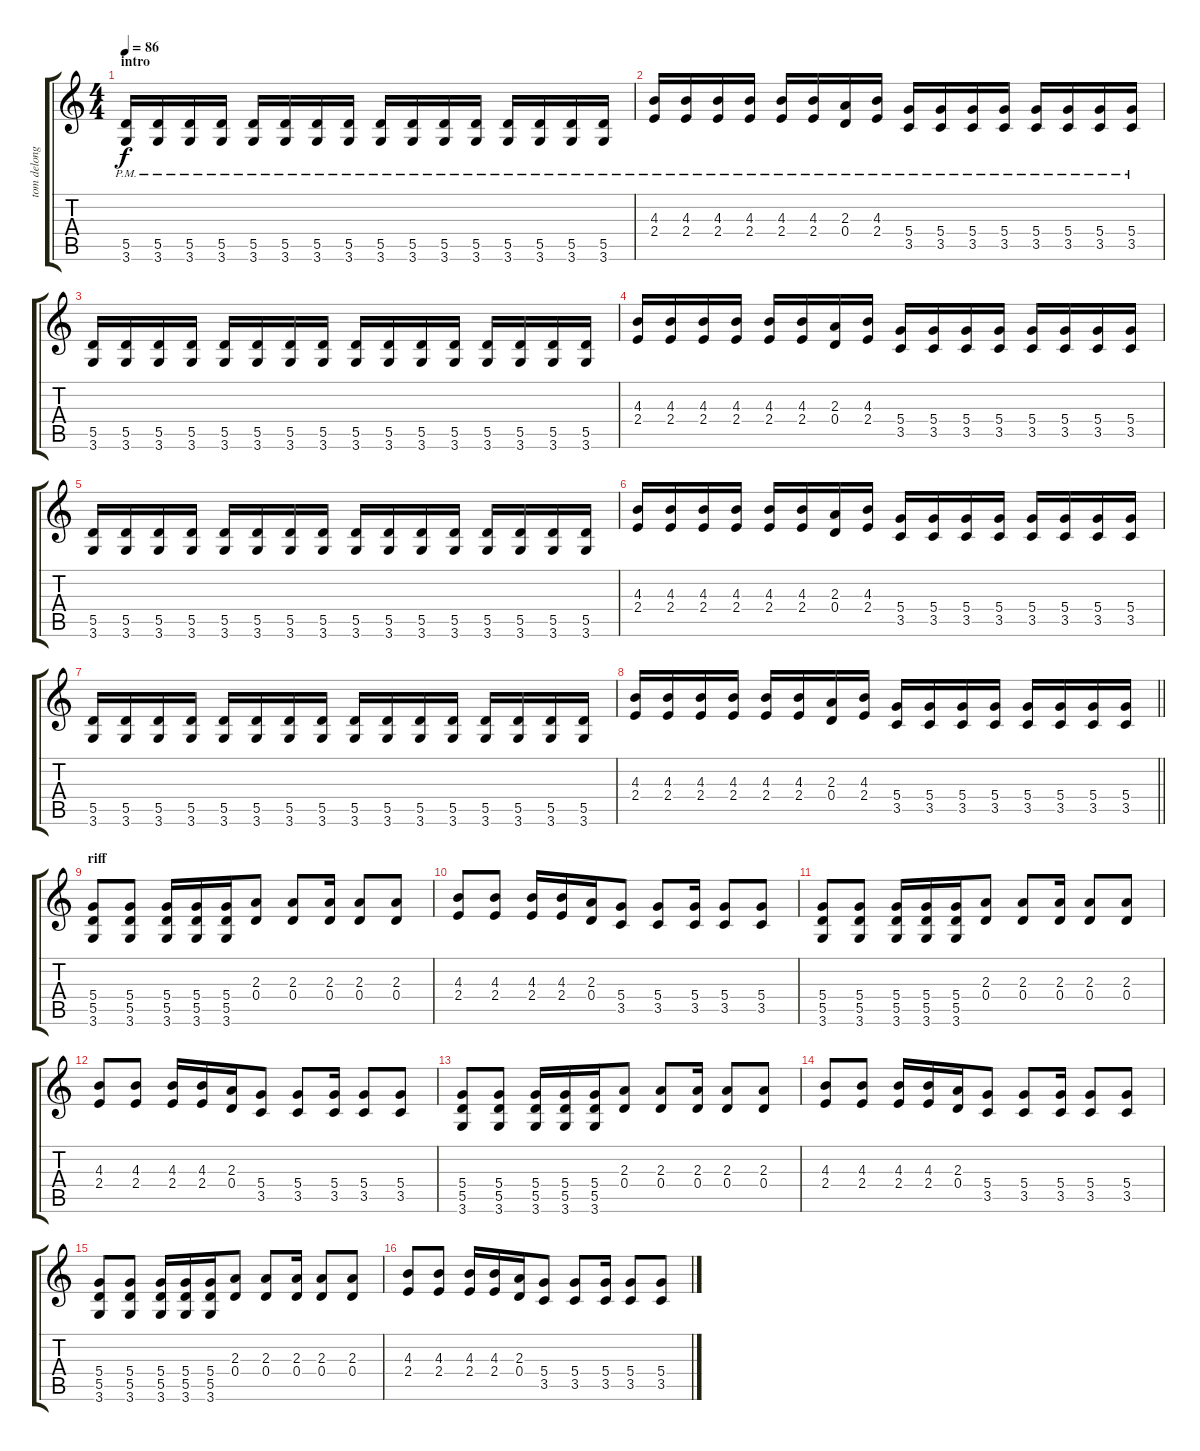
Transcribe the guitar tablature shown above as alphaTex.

\track ("tom delong guitare 1" "tom delong") {instrument overdrivenguitar}
\staff {score tabs}
\tuning (E4 B3 G3 D3 A2 E2) {hide}
\ts (4 4)
\section ("" "intro")
\tempo 86
\clef g2
\ks c
(5.5{pm} 3.6{pm}).16{dy f volume 14 balance 6 instrument electricguitarmuted} (5.5{pm} 3.6{pm}).16 (5.5 3.6{pm}).16 (5.5{pm} 3.6{pm}).16 (5.5{pm} 3.6{pm}).16 (5.5{pm} 3.6{pm}).16 (5.5{pm} 3.6{pm}).16 (5.5{pm} 3.6{pm}).16 (5.5{pm} 3.6{pm}).16 (5.5{pm} 3.6{pm}).16 (5.5{pm} 3.6{pm}).16 (5.5{pm} 3.6{pm}).16 (5.5{pm} 3.6{pm}).16 (5.5{pm} 3.6{pm}).16 (5.5{pm} 3.6{pm}).16 (5.5{pm} 3.6{pm}).16 |
(4.3{pm} 2.4).16 (4.3{pm} 2.4).16 (4.3{pm} 2.4).16 (4.3{pm} 2.4).16 (4.3{pm} 2.4).16 (4.3{pm} 2.4).16 (2.3{pm} 0.4).16 (4.3{pm} 2.4).16 (5.4{pm} 3.5).16 (5.4{pm} 3.5).16 (5.4{pm} 3.5).16 (5.4{pm} 3.5).16 (5.4{pm} 3.5).16 (5.4{pm} 3.5).16 (5.4{pm} 3.5).16 (5.4{pm} 3.5).16 |
(5.5 3.6).16{volume 13 instrument electricguitarmuted} (5.5 3.6).16 (5.5 3.6).16 (5.5 3.6).16 (5.5 3.6).16 (5.5 3.6).16 (5.5 3.6).16 (5.5 3.6).16 (5.5 3.6).16 (5.5 3.6).16 (5.5 3.6).16 (5.5 3.6).16 (5.5 3.6).16 (5.5 3.6).16 (5.5 3.6).16 (5.5 3.6).16 |
(4.3 2.4).16 (4.3 2.4).16 (4.3 2.4).16 (4.3 2.4).16 (4.3 2.4).16 (4.3 2.4).16 (2.3 0.4).16 (4.3 2.4).16 (5.4 3.5).16 (5.4 3.5).16 (5.4 3.5).16 (5.4 3.5).16 (5.4 3.5).16 (5.4 3.5).16 (5.4 3.5).16 (5.4 3.5).16 |
(5.5 3.6).16{volume 13 instrument electricguitarmuted} (5.5 3.6).16 (5.5 3.6).16 (5.5 3.6).16 (5.5 3.6).16 (5.5 3.6).16 (5.5 3.6).16 (5.5 3.6).16 (5.5 3.6).16 (5.5 3.6).16 (5.5 3.6).16 (5.5 3.6).16 (5.5 3.6).16 (5.5 3.6).16 (5.5 3.6).16 (5.5 3.6).16 |
(4.3 2.4).16 (4.3 2.4).16 (4.3 2.4).16 (4.3 2.4).16 (4.3 2.4).16 (4.3 2.4).16 (2.3 0.4).16 (4.3 2.4).16 (5.4 3.5).16 (5.4 3.5).16 (5.4 3.5).16 (5.4 3.5).16 (5.4 3.5).16 (5.4 3.5).16 (5.4 3.5).16 (5.4 3.5).16 |
(5.5 3.6).16{volume 13 instrument electricguitarmuted} (5.5 3.6).16 (5.5 3.6).16 (5.5 3.6).16 (5.5 3.6).16 (5.5 3.6).16 (5.5 3.6).16 (5.5 3.6).16 (5.5 3.6).16 (5.5 3.6).16 (5.5 3.6).16 (5.5 3.6).16 (5.5 3.6).16 (5.5 3.6).16 (5.5 3.6).16 (5.5 3.6).16 |
\barLineRight lightlight
(4.3 2.4).16 (4.3 2.4).16 (4.3 2.4).16 (4.3 2.4).16 (4.3 2.4).16 (4.3 2.4).16 (2.3 0.4).16 (4.3 2.4).16 (5.4 3.5).16 (5.4 3.5).16 (5.4 3.5).16 (5.4 3.5).16 (5.4 3.5).16 (5.4 3.5).16 (5.4 3.5).16 (5.4 3.5).16 |
\section ("" "riff")
(5.4 5.5 3.6).8{instrument overdrivenguitar} (5.4 5.5 3.6).8 (5.4 5.5 3.6).16 (5.4 5.5 3.6).16 (5.4 5.5 3.6).16 (2.3 0.4).8 (2.3 0.4).8 (2.3 0.4).16 (2.3 0.4).8 (2.3 0.4).8 |
(4.3 2.4).8 (4.3 2.4).8 (4.3 2.4).16 (4.3 2.4).16 (2.3 0.4).16 (5.4 3.5).8 (5.4 3.5).8 (5.4 3.5).16 (5.4 3.5).8 (5.4 3.5).8 |
(5.4 5.5 3.6).8{instrument overdrivenguitar} (5.4 5.5 3.6).8 (5.4 5.5 3.6).16 (5.4 5.5 3.6).16 (5.4 5.5 3.6).16 (2.3 0.4).8 (2.3 0.4).8 (2.3 0.4).16 (2.3 0.4).8 (2.3 0.4).8 |
(4.3 2.4).8 (4.3 2.4).8 (4.3 2.4).16 (4.3 2.4).16 (2.3 0.4).16 (5.4 3.5).8 (5.4 3.5).8 (5.4 3.5).16 (5.4 3.5).8 (5.4 3.5).8 |
(5.4 5.5 3.6).8{instrument overdrivenguitar} (5.4 5.5 3.6).8 (5.4 5.5 3.6).16 (5.4 5.5 3.6).16 (5.4 5.5 3.6).16 (2.3 0.4).8 (2.3 0.4).8 (2.3 0.4).16 (2.3 0.4).8 (2.3 0.4).8 |
(4.3 2.4).8 (4.3 2.4).8 (4.3 2.4).16 (4.3 2.4).16 (2.3 0.4).16 (5.4 3.5).8 (5.4 3.5).8 (5.4 3.5).16 (5.4 3.5).8 (5.4 3.5).8 |
(5.4 5.5 3.6).8{instrument overdrivenguitar} (5.4 5.5 3.6).8 (5.4 5.5 3.6).16 (5.4 5.5 3.6).16 (5.4 5.5 3.6).16 (2.3 0.4).8 (2.3 0.4).8 (2.3 0.4).16 (2.3 0.4).8 (2.3 0.4).8 |
(4.3 2.4).8 (4.3 2.4).8 (4.3 2.4).16 (4.3 2.4).16 (2.3 0.4).16 (5.4 3.5).8 (5.4 3.5).8 (5.4 3.5).16 (5.4 3.5).8 (5.4 3.5).8
